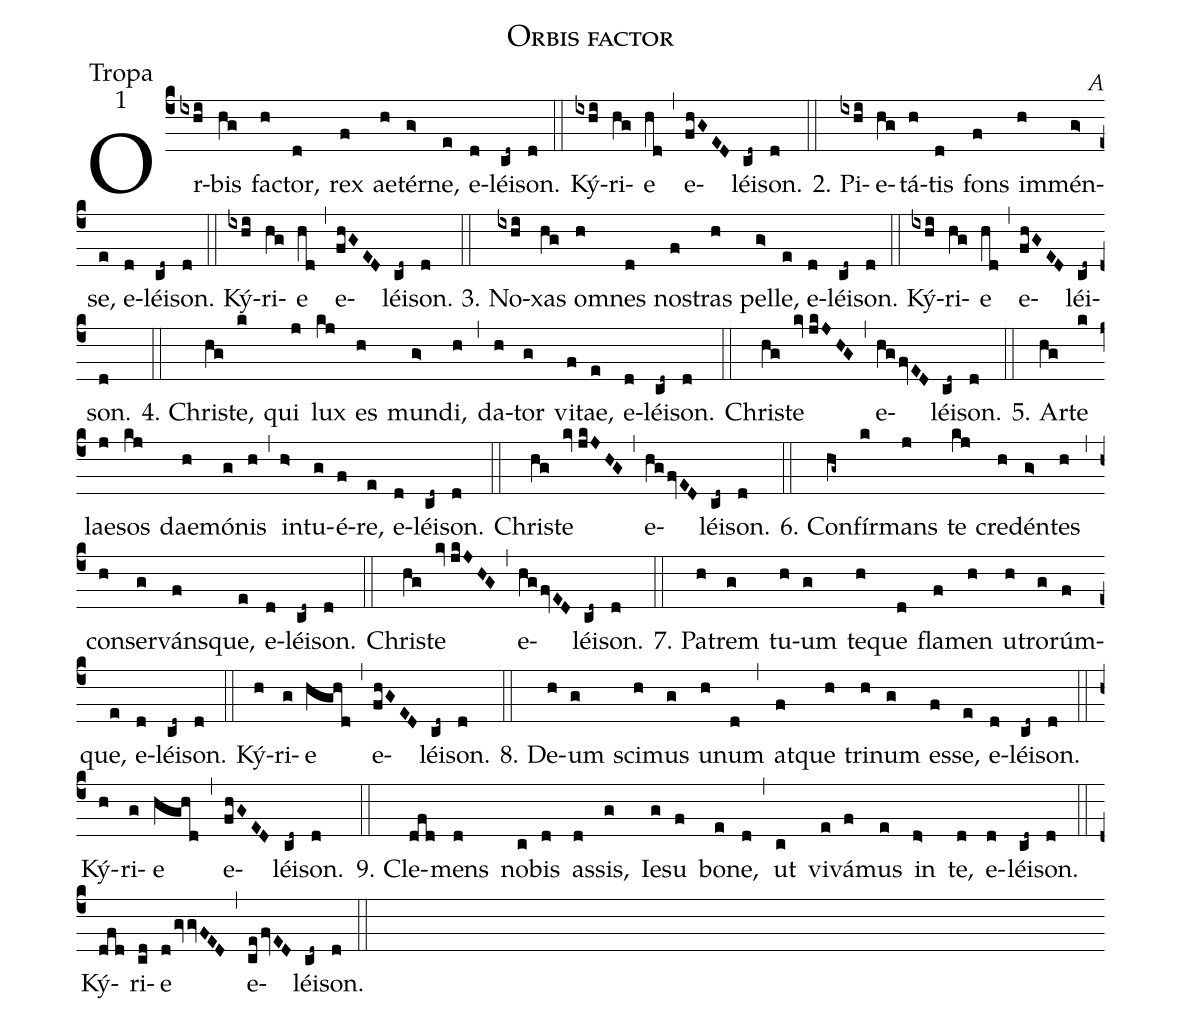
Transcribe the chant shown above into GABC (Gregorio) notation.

name:Orbis factor;
office-part:Tropa;
mode:1;
commentary:A;
%%
(c4) Or(ixhi)bis(hg) fa(h)ctor,(d) rex(f) ae(h)tér(g>)ne,(e) e(d)léi(cd~)son.(d) (::)

Ký(ixhi)ri(hg)e(hd) (,) e(fhGED)léi(cd~)son.(d) (::)

2. Pi(ixhi)e(hg)tá(h)tis(d) fons(f) im(h)mén(g>)se,(e) e(d)léi(cd~)son.(d) (::)

Ký(ixhi)ri(hg)e(hd) (,) e(fhGED)léi(cd~)son.(d) (::)

3. No(ixhi)xas(hg) om(h)nes(d) no(f)stras(h) pel(g>)le,(e) e(d)léi(cd~)son.(d) (::)

Ký(ixhi)ri(hg)e(hd) (,) e(fhGED)léi(cd~)son.(d) (::)

4. Chri(hg)ste,(k) qui(j) lux(kj) es(h) mun(g>)di,(h) (,) da(h)tor(g) vi(f)tae,(e) e(d)léi(cd~)son.(d) (::)

Chri(hg)ste(kv//jkJHG) (,) e(hg/fvED)léi(cd~)son.(d) (::)

5. Ar(hg)te(k) lae(j)sos(kj) dae(h)mó(g)nis(h) (,) in(h>)tu(g)é(f)re,(e) e(d)léi(cd~)son.(d) (::)

Chri(hg)ste(kv//jkJHG) (,) e(hg/fvED)léi(cd~)son.(d) (::)

6. Con(hg~)fír(k)mans(j) te(kj) cre(h)dén(g>)tes(h) (,) con(h)ser(g)váns(f)que,(e) e(d)léi(cd~)son.(d) (::)

Chri(hg)ste(kv//jkJHG) (,) e(hg/fvED)léi(cd~)son.(d) (::)

7. Pa(h)trem(g) tu(h)um(g) te(h)que(d) fla(f)men(h) u(h)tro(g)rúm(f)que,(e) e(d)léi(cd~)son.(d) (::)

Ký(h)ri(g)e(hghd) (,) e(fhGED)léi(cd~)son.(d) (::)

8. De(h)um(g) sci(h)mus(g) un(h)um(d) (,) at(f)que(h) tri(h)num(g) es(f)se,(e) e(d)léi(cd~)son.(d) (::)

Ký(h)ri(g)e(hghd) (,) e(fhGED)léi(cd~)son.(d) (::)

9. Cle(dfd)mens(d) no(c)bis(d) as(d)sis,(g) Ie(g)su(f) bo(e)ne,(d) (,) ut(c) vi(e)vá(f)mus(e) in(d>) te,(d) e(d)léi(cd~)son.(d) (::)

Ký(dfd)ri(cd)e(dgvgvFED) (,) e(cefvED)léi(cd~)son.(d) (::)
